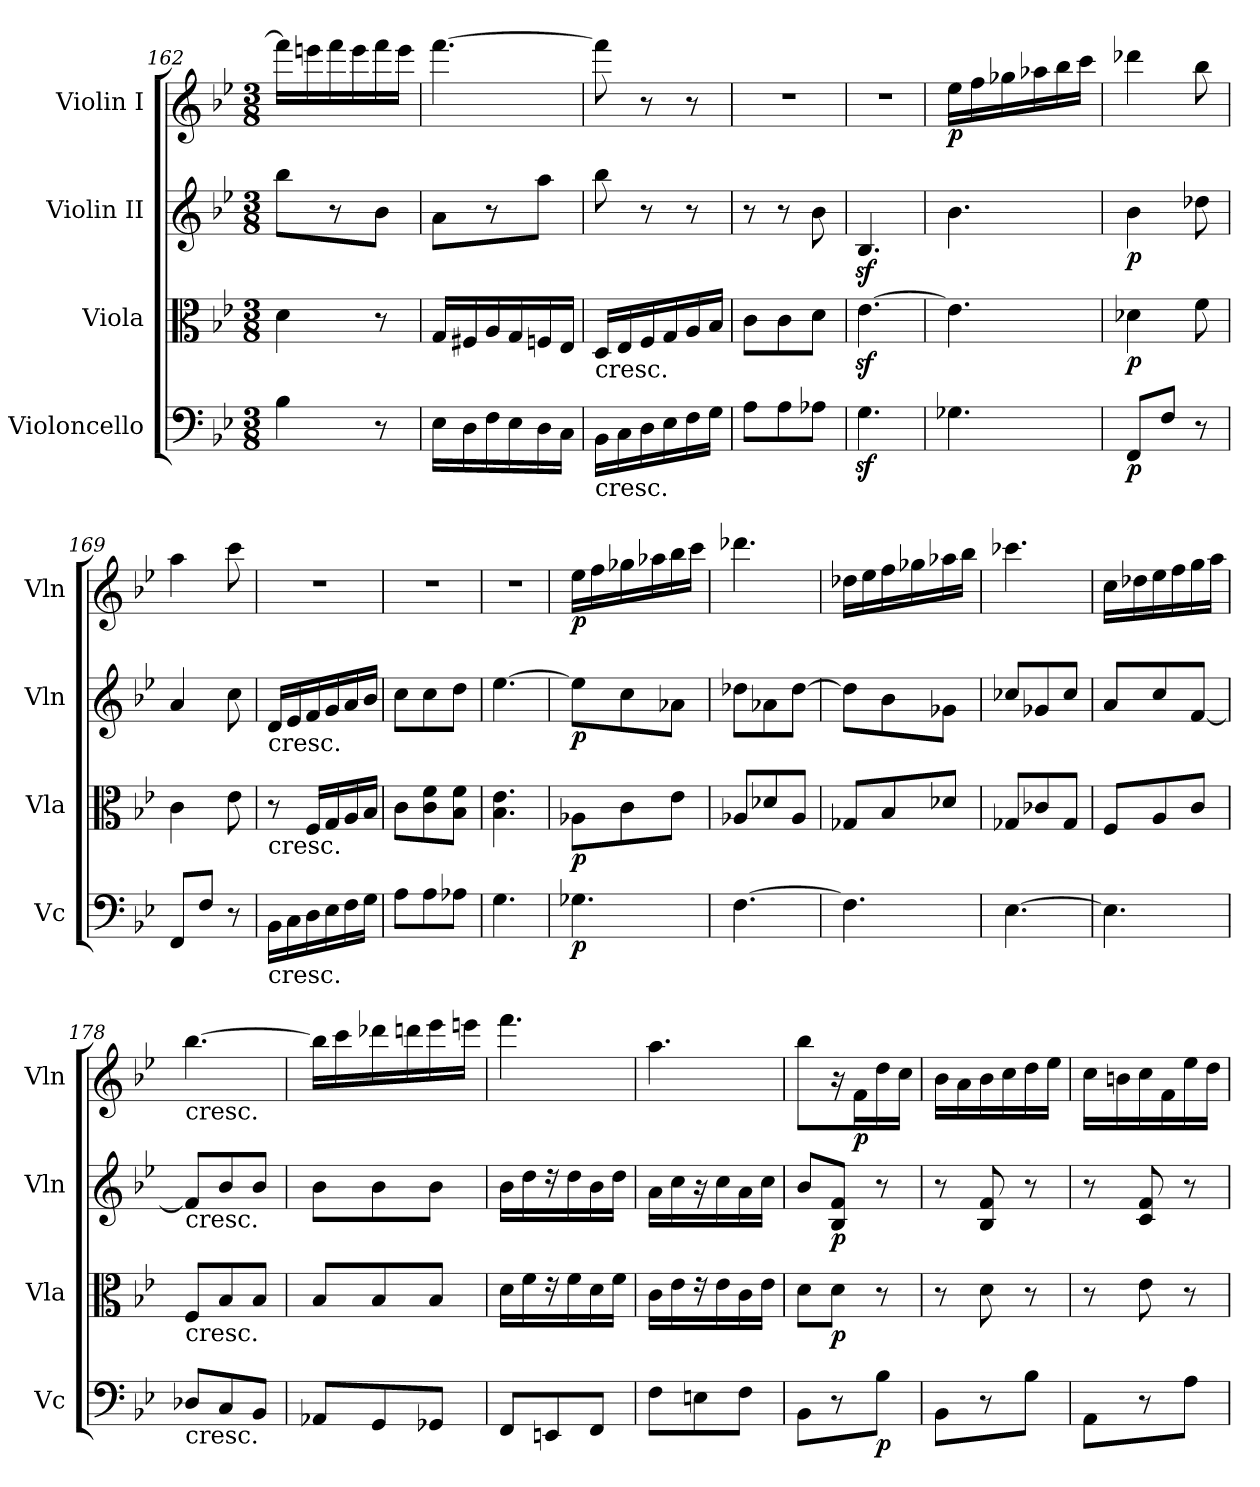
**kern	**dynam	**kern	**dynam	**kern	**dynam	**kern	**dynam
*part4	*part4	*part3	*part3	*part2	*part2	*part1	*part1
*staff4	*staff4	*staff3	*staff3	*staff2	*staff2	*staff1	*staff1
*I"Violoncello	*	*I"Viola	*	*I"Violin II	*	*I"Violin I	*
*I'Vc	*	*I'Vla	*	*I'Vln	*	*I'Vln	*
*clefF4	*	*clefC3	*	*clefG2	*	*clefG2	*
*k[b-e-]	*	*k[b-e-]	*	*k[b-e-]	*	*k[b-e-]	*
*M3/8	*	*M3/8	*	*M3/8	*	*M3/8	*
=162	=162	=162	=162	=162	=162	=162	=162
4B-\	.	4d\	.	8bb-\L	.	16fff\LL]	.
.	.	.	.	.	.	16eeen\	.
.	.	.	.	8r	.	16fff\	.
.	.	.	.	.	.	16eee\	.
8r	.	8r	.	8b-\J	.	16fff\	.
.	.	.	.	.	.	16eee\JJ	.
=163	=163	=163	=163	=163	=163	=163	=163
16E-\LL	.	16G/LL	.	8a\L	.	[4.fff\	.
16D\	.	16F#X/	.	.	.	.	.
16F\	.	16A/	.	8r	.	.	.
16E-\	.	16G/	.	.	.	.	.
16D\	.	16Fn/	.	8aa\J	.	.	.
16C\JJ	.	16E-/JJ	.	.	.	.	.
=164	=164	=164	=164	=164	=164	=164	=164
!	!	!LO:TX:b:t=cresc.	!	!	!	!	!
!LO:TX:b:t=cresc.	!	!	!	!	!	!	!
16BB-\LL	.	16D/LL	.	8bb-\	.	8fff\]	.
16C\	.	16E-/	.	.	.	.	.
16D\	.	16F/	.	8r	.	8r	.
16E-\	.	16G/	.	.	.	.	.
16F\	.	16A/	.	8r	.	8r	.
16G\JJ	.	16B-/JJ	.	.	.	.	.
=165	=165	=165	=165	=165	=165	=165	=165
8A\L	.	8c\L	.	8r	.	4.r	.
8A\	.	8c\	.	8r	.	.	.
8A-X\J	.	8d\J	.	8b-\	.	.	.
=166	=166	=166	=166	=166	=166	=166	=166
4.Gz<\	.	[4.e-z<\	.	4.B-z</	.	4.r	.
=167	=167	=167	=167	=167	=167	=167	=167
!	!	!	!	!	!	!	!LO:DY:b
4.G-X\	.	4.e-\]	.	4.b-\	.	16ee-\LL	p
.	.	.	.	.	.	16ff\	.
.	.	.	.	.	.	16gg-X\	.
.	.	.	.	.	.	16aa-X\	.
.	.	.	.	.	.	16bb-\	.
.	.	.	.	.	.	16ccc\JJ	.
=168	=168	=168	=168	=168	=168	=168	=168
!	!LO:DY:b	!	!LO:DY:b	!	!LO:DY:b	!	!
8FF/L	p	4d-X\	p	4b-\	p	4ddd-X\	.
8F/J	.	.	.	.	.	.	.
8r	.	8f\	.	8dd-X\	.	8bb-\	.
=169	=169	=169	=169	=169	=169	=169	=169
8FF/L	.	4c\	.	4a/	.	4aa\	.
8F/J	.	.	.	.	.	.	.
8r	.	8e-\	.	8cc\	.	8ccc\	.
=170	=170	=170	=170	=170	=170	=170	=170
!	!	!	!	!LO:TX:b:t=cresc.	!	!	!
!	!	!LO:TX:b:t=cresc.	!	!	!	!	!
!LO:TX:b:t=cresc.	!	!	!	!	!	!	!
16BB-\LL	.	8r	.	16d/LL	.	4.r	.
16C\	.	.	.	16e-/	.	.	.
16D\	.	16F/LL	.	16f/	.	.	.
16E-\	.	16G/	.	16g/	.	.	.
16F\	.	16A/	.	16a/	.	.	.
16G\JJ	.	16B-/JJ	.	16b-/JJ	.	.	.
=171	=171	=171	=171	=171	=171	=171	=171
8A\L	.	8c\L	.	8cc\L	.	4.r	.
8A\	.	8c\ 8f\	.	8cc\	.	.	.
8A-X\J	.	8B-\ 8f\J	.	8dd\J	.	.	.
=172	=172	=172	=172	=172	=172	=172	=172
4.G\	.	4.B-\ 4.e-\	.	[4.ee-\	.	4.r	.
=173	=173	=173	=173	=173	=173	=173	=173
!	!LO:DY:b	!	!LO:DY:b	!	!LO:DY:b	!	!LO:DY:b
4.G-X\	p	8A-X\L	p	8ee-\L]	p	16ee-\LL	p
.	.	.	.	.	.	16ff\	.
.	.	8c\	.	8cc\	.	16gg-X\	.
.	.	.	.	.	.	16aa-X\	.
.	.	8e-\J	.	8a-X\J	.	16bb-\	.
.	.	.	.	.	.	16ccc\JJ	.
=174	=174	=174	=174	=174	=174	=174	=174
[4.F\	.	8A-X/L	.	8dd-X\L	.	4.ddd-X\	.
.	.	8d-X/	.	8a-X\	.	.	.
.	.	8A-/J	.	[8dd-\J	.	.	.
=175	=175	=175	=175	=175	=175	=175	=175
4.F\]	.	8G-X/L	.	8dd-\L]	.	16dd-X\LL	.
.	.	.	.	.	.	16ee-\	.
.	.	8B-/	.	8b-\	.	16ff\	.
.	.	.	.	.	.	16gg-X\	.
.	.	8d-X/J	.	8g-X\J	.	16aa-X\	.
.	.	.	.	.	.	16bb-\JJ	.
=176	=176	=176	=176	=176	=176	=176	=176
[4.E-\	.	8G-X/L	.	8cc-X/L	.	4.ccc-X\	.
.	.	8c-X/	.	8g-X/	.	.	.
.	.	8G-/J	.	8cc-/J	.	.	.
=177	=177	=177	=177	=177	=177	=177	=177
4.E-\]	.	8F/L	.	8a/L	.	16cc\LL	.
.	.	.	.	.	.	16dd-X\	.
.	.	8A/	.	8cc/	.	16ee-\	.
.	.	.	.	.	.	16ff\	.
.	.	8c/J	.	[8f/J	.	16gg\	.
.	.	.	.	.	.	16aa\JJ	.
=178	=178	=178	=178	=178	=178	=178	=178
!	!	!	!	!	!	!LO:TX:b:t=cresc.	!
!	!	!	!	!LO:TX:b:t=cresc.	!	!	!
!	!	!LO:TX:b:t=cresc.	!	!	!	!	!
!LO:TX:b:t=cresc.	!	!	!	!	!	!	!
8D-X/L	.	8F/L	.	8f/L]	.	[4.bb-\	.
8C/	.	8B-/	.	8b-/	.	.	.
8BB-/J	.	8B-/J	.	8b-/J	.	.	.
=179	=179	=179	=179	=179	=179	=179	=179
8AA-X/L	.	8B-/L	.	8b-\L	.	16bb-\LL]	.
.	.	.	.	.	.	16ccc\	.
8GG/	.	8B-/	.	8b-\	.	16ddd-X\	.
.	.	.	.	.	.	16dddn\	.
8GG-X/J	.	8B-/J	.	8b-\J	.	16eee-\	.
.	.	.	.	.	.	16eeen\JJ	.
=180	=180	=180	=180	=180	=180	=180	=180
8FF/L	.	16d\LL	.	16b-\LL	.	4.fff\	.
.	.	16f\	.	16dd\	.	.	.
8EEn/	.	16r	.	16r	.	.	.
.	.	16f\	.	16dd\	.	.	.
8FF/J	.	16d\	.	16b-\	.	.	.
.	.	16f\JJ	.	16dd\JJ	.	.	.
=181	=181	=181	=181	=181	=181	=181	=181
8F\L	.	16c\LL	.	16a\LL	.	4.aa\	.
.	.	16e-\	.	16cc\	.	.	.
8En\	.	16r	.	16r	.	.	.
.	.	16e-\	.	16cc\	.	.	.
8F\J	.	16c\	.	16a\	.	.	.
.	.	16e-\JJ	.	16cc\JJ	.	.	.
=182	=182	=182	=182	=182	=182	=182	=182
8BB-\L	.	8d\L	.	8b-/L	.	8bb-\L	.
!	!	!	!LO:DY:b	!	!LO:DY:b	!	!
8r	.	8d\J	p	8B-/ 8f/J	p	16r	.
!	!	!	!	!	!	!	!LO:DY:b
.	.	.	.	.	.	16f\L	p
!	!LO:DY:b	!	!	!	!	!	!
8B-\J	p	8r	.	8r	.	16dd\	.
.	.	.	.	.	.	16cc\JJ	.
=183	=183	=183	=183	=183	=183	=183	=183
8BB-\L	.	8r	.	8r	.	16b-\LL	.
.	.	.	.	.	.	16a\	.
8r	.	8d\	.	8B-/ 8f/	.	16b-\	.
.	.	.	.	.	.	16cc\	.
8B-\J	.	8r	.	8r	.	16dd\	.
.	.	.	.	.	.	16ee-\JJ	.
=184	=184	=184	=184	=184	=184	=184	=184
8AA\L	.	8r	.	8r	.	16cc\LL	.
.	.	.	.	.	.	16bn\	.
8r	.	8e-\	.	8c/ 8f/	.	16cc\	.
.	.	.	.	.	.	16f\	.
8A\J	.	8r	.	8r	.	16ee-\	.
.	.	.	.	.	.	16dd\JJ	.
=	=	=	=	=	=	=	=
*-	*-	*-	*-	*-	*-	*-	*-
